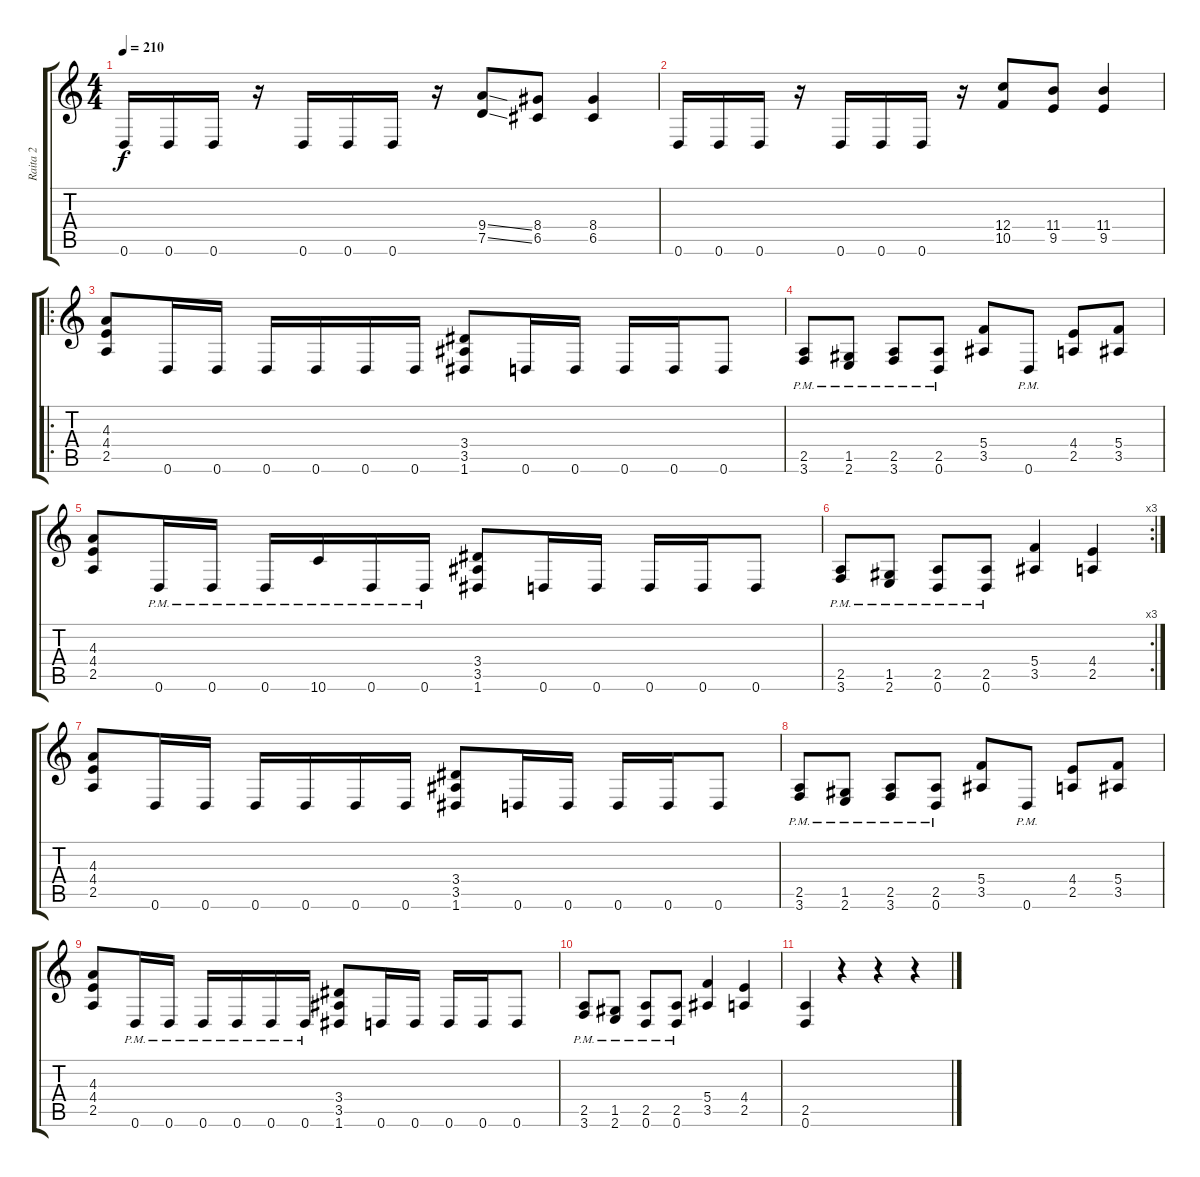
\track ("Raita 2" "Raita 2") {instrument distortionguitar}
\staff {score tabs}
\tuning (D4 A3 F3 C3 G2 D2) {hide}
\ts (4 4)
\tempo 210
\clef g2
\ks c
0.6.16{dy f} 0.6.16 0.6.16 r.16 0.6.16 0.6.16 0.6.16 r.16 (9.4{ss} 7.5{ss}).8 (8.4 6.5).8 (8.4 6.5).4 |
0.6.16 0.6.16 0.6.16 r.16 0.6.16 0.6.16 0.6.16 r.16 (12.4 10.5).8 (11.4 9.5).8 (11.4 9.5).4 |
\ro
(4.3 4.4 2.5).8 0.6.16 0.6.16 0.6.16 0.6.16 0.6.16 0.6.16 (3.4 3.5 1.6).8 0.6.16 0.6.16 0.6.16 0.6.16 0.6.8 |
(2.5{pm} 3.6{pm}).8 (1.5{pm} 2.6{pm}).8 (2.5{pm} 3.6{pm}).8 (2.5{pm} 0.6{pm}).8 (5.4 3.5).8 0.6{pm}.8 (4.4 2.5).8 (5.4 3.5).8 |
(4.3 4.4 2.5).8 0.6{pm}.16 0.6{pm}.16 0.6{pm}.16 10.6{pm}.16 0.6{pm}.16 0.6{pm}.16 (3.4 3.5 1.6).8 0.6.16 0.6.16 0.6.16 0.6.16 0.6.8 |
\rc 3
(2.5{pm} 3.6{pm}).8 (1.5{pm} 2.6{pm}).8 (2.5{pm} 0.6{pm}).8 (2.5{pm} 0.6{pm}).8 (5.4 3.5).4 (4.4 2.5).4 |
(4.3 4.4 2.5).8 0.6.16 0.6.16 0.6.16 0.6.16 0.6.16 0.6.16 (3.4 3.5 1.6).8 0.6.16 0.6.16 0.6.16 0.6.16 0.6.8 |
(2.5{pm} 3.6{pm}).8 (1.5{pm} 2.6{pm}).8 (2.5{pm} 3.6{pm}).8 (2.5{pm} 0.6{pm}).8 (5.4 3.5).8 0.6{pm}.8 (4.4 2.5).8 (5.4 3.5).8 |
(4.3 4.4 2.5).8 0.6{pm}.16 0.6{pm}.16 0.6{pm}.16 0.6{pm}.16 0.6{pm}.16 0.6{pm}.16 (3.4 3.5 1.6).8 0.6.16 0.6.16 0.6.16 0.6.16 0.6.8 |
(2.5{pm} 3.6{pm}).8 (1.5{pm} 2.6{pm}).8 (2.5{pm} 0.6{pm}).8 (2.5{pm} 0.6{pm}).8 (5.4 3.5).4 (4.4 2.5).4 |
(2.5 0.6).4 r.4 r.4 r.4
